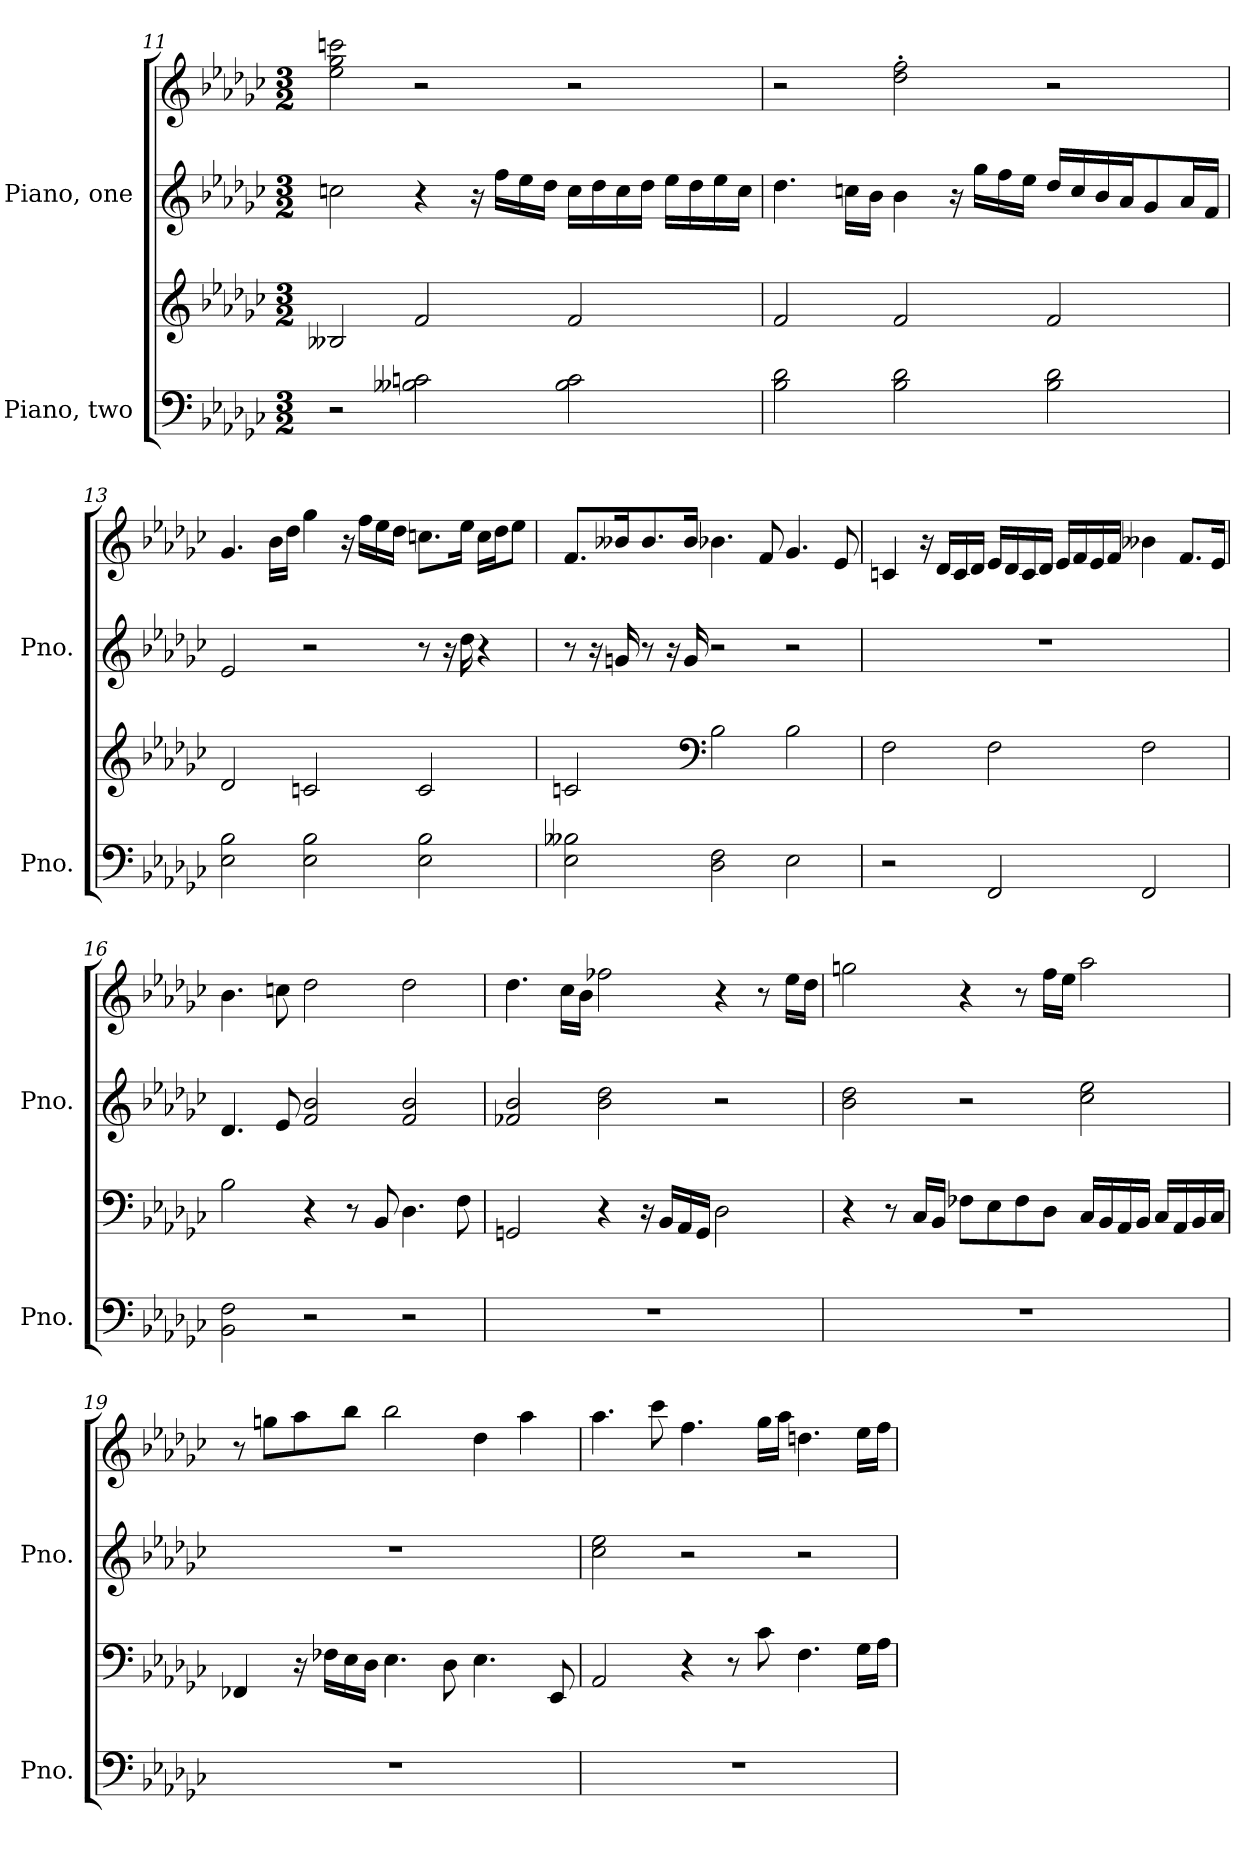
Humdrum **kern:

**kern	**kern	**kern	**kern
*part2	*part2	*part1	*part1
*staff4	*staff3	*staff2	*staff1
*I"Piano, two	*	*I"Piano, one	*
*I'Pno.	*	*I'Pno.	*
!!LO:PB:g=z
*clefF4	*clefG2	*clefG2	*clefG2
*k[b-e-a-d-g-c-]	*k[b-e-a-d-g-c-]	*k[b-e-a-d-g-c-]	*k[b-e-a-d-g-c-]
*M3/2	*M3/2	*M3/2	*M3/2
=11	=11	=11	=11
2r	2B--X/	2ccn\	2ee-\ 2gg-\ 2cccn\
2B--X\ 2cn\	2f/	4r	2r
.	.	16r	.
.	.	16ff\LL	.
.	.	16ee-\	.
.	.	16dd-\JJ	.
2B--\ 2c\	2f/	16cc\LL	2r
.	.	16dd-\	.
.	.	16cc\	.
.	.	16dd-\JJ	.
.	.	16ee-\LL	.
.	.	16dd-\	.
.	.	16ee-\	.
.	.	16cc\JJ	.
=12	=12	=12	=12
2B-\ 2d-\	2f/	4.dd-\	2r
.	.	16ccn\LL	.
.	.	16b-\JJ	.
2B-\ 2d-\	2f/	4b-\	2dd-\' 2ff\'
.	.	16r	.
.	.	16gg-\LL	.
.	.	16ff\	.
.	.	16ee-\JJ	.
2B-\ 2d-\	2f/	16dd-/LL	2r
.	.	16cc/	.
.	.	16b-/	.
.	.	16a-/J	.
.	.	8g-/	.
.	.	16a-/L	.
.	.	16f/JJ	.
!!LO:LB:g=z
=13	=13	=13	=13
2E-\ 2B-\	2d-/	2e-/	4.g-/
.	.	.	16b-\LL
.	.	.	16dd-\JJ
2E-\ 2B-\	2cn/	2r	4gg-\
.	.	.	16r
.	.	.	16ff\LL
.	.	.	16ee-\
.	.	.	16dd-\JJ
2E-\ 2B-\	2c/	8r	8.ccn\L
.	.	16r	.
.	.	16dd-\	16ee-\Jk
.	.	4r	16cc\LL
.	.	.	16dd-\J
.	.	.	8ee-\J
=14	=14	=14	=14
2E-\ 2B--X\	2cn/	8r	8.f/L
.	.	16r	.
.	.	16gn/	16b--X/K
.	.	8r	8.b--/
.	.	16r	.
.	.	16g/	16b--/Jk
*	*clefF4	*	*
2D-\ 2F\	2B-\	2r	4.b-X\
.	.	.	8f/
2E-\	2B-\	2r	4.g-/
.	.	.	8e-/
!!LO:LB:g=z
=15	=15	=15	=15
2r	2F\	1.r	4cn/
.	.	.	16r
.	.	.	16d-/LL
.	.	.	16c/
.	.	.	16d-/JJ
2FF/	2F\	.	16e-/LL
.	.	.	16d-/
.	.	.	16c/
.	.	.	16d-/JJ
.	.	.	16e-/LL
.	.	.	16f/
.	.	.	16e-/
.	.	.	16f/JJ
2FF/	2F\	.	4b--X\
.	.	.	8.f/L
.	.	.	16e-/Jk
=16	=16	=16	=16
2BB-\ 2F\	2B-\	4.d-/	4.b-\
.	.	8e-/	8ccn\
2r	4r	2f/ 2b-/	2dd-\
.	8r	.	.
.	8BB-/	.	.
2r	4.D-\	2f/ 2b-/	2dd-\
.	8F\	.	.
=17	=17	=17	=17
1.r	2GGn/	2f-X/ 2b-/	4.dd-\
.	.	.	16cc-\LL
.	.	.	16b-\JJ
.	4r	2b-\ 2dd-\	2ff-X\
.	16r	.	.
.	16BB-/LL	.	.
.	16AA-/	.	.
.	16GG/JJ	.	.
.	2D-\	2r	4r
.	.	.	8r
.	.	.	16ee-\LL
.	.	.	16dd-\JJ
!!LO:PB:g=z
=18	=18	=18	=18
1.r	4r	2b-\ 2dd-\	2ggn\
.	8r	.	.
.	16C-/LL	.	.
.	16BB-/JJ	.	.
.	8F-X\L	2r	4r
.	8E-\	.	.
.	8F-\	.	8r
.	8D-\J	.	16ff\LL
.	.	.	16ee-\JJ
.	16C-/LL	2cc-\ 2ee-\	2aa-\
.	16BB-/	.	.
.	16AA-/	.	.
.	16BB-/JJ	.	.
.	16C-/LL	.	.
.	16AA-/	.	.
.	16BB-/	.	.
.	16C-/JJ	.	.
=19	=19	=19	=19
1.r	4FF-X/	1.r	8r
.	.	.	8ggn\L
.	16r	.	8aa-\
.	16F-X\LL	.	.
.	16E-\	.	8bb-\J
.	16D-\JJ	.	.
.	4.E-\	.	2bb-\
.	8D-\	.	.
.	4.E-\	.	4dd-\
.	.	.	4aa-\
.	8EE-/	.	.
!!LO:LB:g=z
=20	=20	=20	=20
1.r	2AA-/	2cc-\ 2ee-\	4.aa-\
.	.	.	8ccc-\
.	4r	2r	4.ff\
.	8r	.	.
.	8c-\	.	16gg-\LL
.	.	.	16aa-\JJ
.	4.F\	2r	4.ddn\
.	16G-\LL	.	16ee-\LL
.	16A-\JJ	.	16ff\JJ
=	=	=	=
*-	*-	*-	*-
